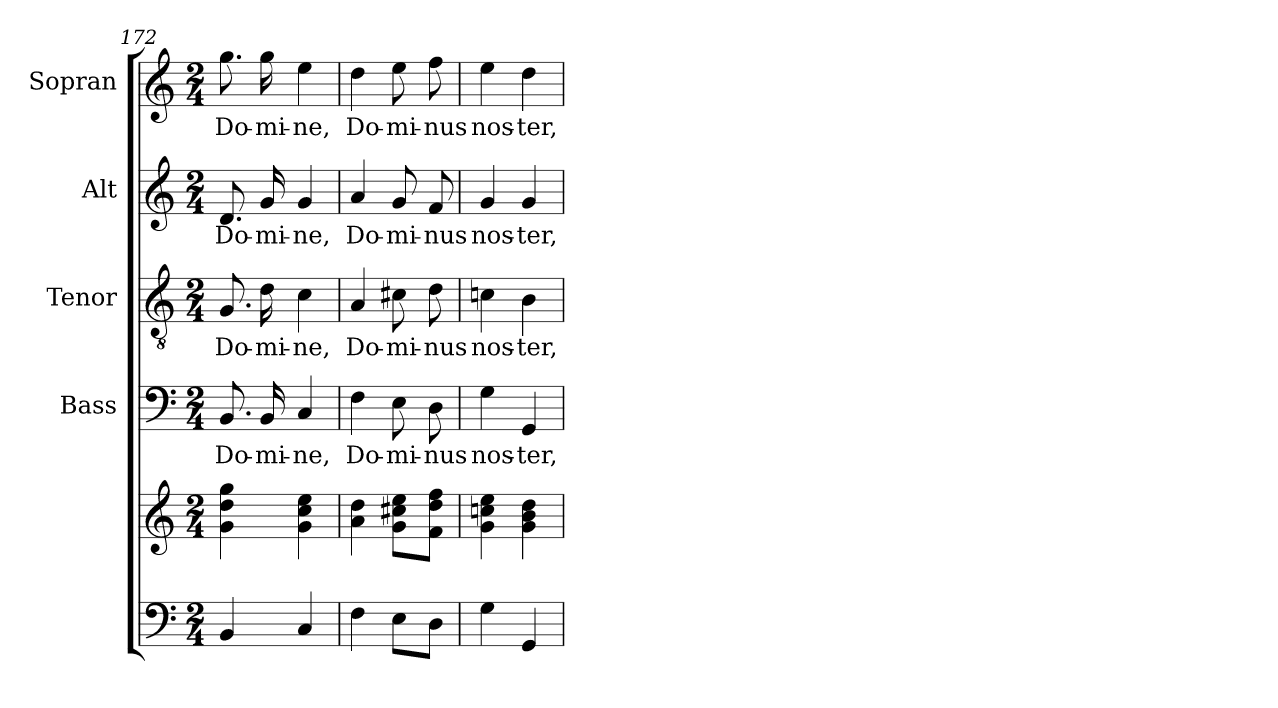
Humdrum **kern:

**kern	**kern	**kern	**text	**kern	**text	**kern	**text	**kern	**text
*part5	*part5	*part4	*part4	*part3	*part3	*part2	*part2	*part1	*part1
*staff6	*staff5	*staff4	*staff4	*staff3	*staff3	*staff2	*staff2	*staff1	*staff1
*	*	*I"Bass	*	*I"Tenor	*	*I"Alt	*	*I"Sopran	*
*	*	*I'B.	*	*I'T.	*	*I'A.	*	*I'S.	*
*clefF4	*clefG2	*clefF4	*	*clefGv2	*	*clefG2	*	*clefG2	*
*k[]	*k[]	*k[]	*	*k[]	*	*k[]	*	*k[]	*
*C:	*C:	*C:	*	*C:	*	*C:	*	*C:	*
*M2/4	*M2/4	*M2/4	*	*M2/4	*	*M2/4	*	*M2/4	*
=172	=172	=172	=172	=172	=172	=172	=172	=172	=172
!	!	!	!LO:LY:b	!	!LO:LY:b	!	!LO:LY:b	!	!LO:LY:b
4BB/	4g\ 4dd\ 4gg\	8.BB/	Do-	8.G/	Do-	8.d/	Do-	8.gg\	Do-
!	!	!	!LO:LY:b	!	!LO:LY:b	!	!LO:LY:b	!	!LO:LY:b
.	.	16BB/	-mi-	16d\	-mi-	16g/	-mi-	16gg\	-mi-
!	!	!	!LO:LY:b	!	!LO:LY:b	!	!LO:LY:b	!	!LO:LY:b
4C/	4g\ 4cc\ 4ee\	4C/	-ne,	4c\	-ne,	4g/	-ne,	4ee\	-ne,
=173	=173	=173	=173	=173	=173	=173	=173	=173	=173
!	!	!	!LO:LY:b	!	!LO:LY:b	!	!LO:LY:b	!	!LO:LY:b
4F\	4a\ 4dd\	4F\	Do-	4A/	Do-	4a/	Do-	4dd\	Do-
!	!	!	!LO:LY:b	!	!LO:LY:b	!	!LO:LY:b	!	!LO:LY:b
8E\L	8g\ 8cc#X\ 8ee\L	8E\	-mi-	8c#X\	-mi-	8g/	-mi-	8ee\	-mi-
!	!	!	!LO:LY:b	!	!LO:LY:b	!	!LO:LY:b	!	!LO:LY:b
8D\J	8f\ 8dd\ 8ff\J	8D\	-nus	8d\	-nus	8f/	-nus	8ff\	-nus
=174	=174	=174	=174	=174	=174	=174	=174	=174	=174
!	!	!	!LO:LY:b	!	!LO:LY:b	!	!LO:LY:b	!	!LO:LY:b
4G\	4g\ 4ccn\ 4ee\	4G\	nos-	4cn\	nos-	4g/	nos-	4ee\	nos-
!	!	!	!LO:LY:b	!	!LO:LY:b	!	!LO:LY:b	!	!LO:LY:b
4GG/	4g\ 4b\ 4dd\	4GG/	-ter,	4B\	-ter,	4g/	-ter,	4dd\	-ter,
=	=	=	=	=	=	=	=	=	=
*-	*-	*-	*-	*-	*-	*-	*-	*-	*-
